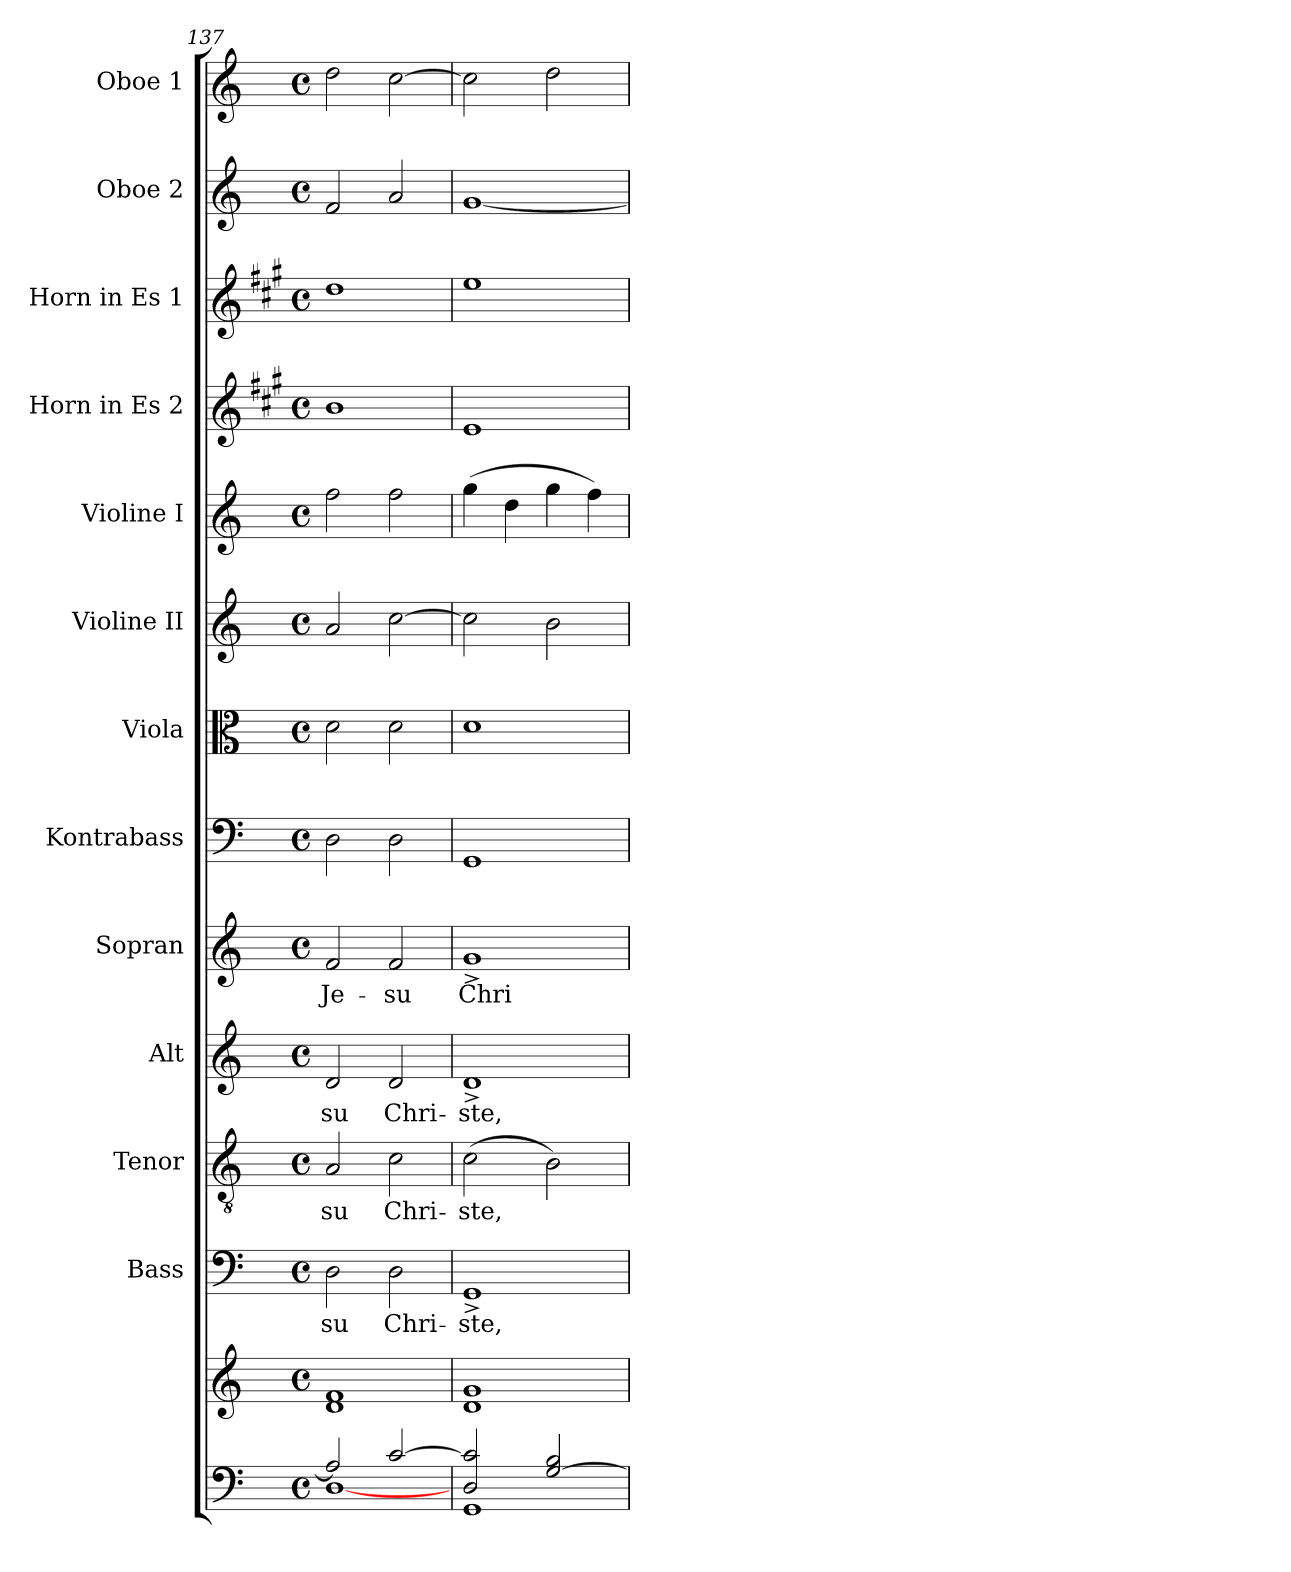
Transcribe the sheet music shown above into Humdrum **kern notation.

**kern	**kern	**kern	**text	**kern	**text	**kern	**text	**kern	**text	**kern	**kern	**kern	**kern	**kern	**kern	**kern	**kern
*part13	*part13	*part12	*part12	*part11	*part11	*part10	*part10	*part9	*part9	*part8	*part7	*part6	*part5	*part4	*part3	*part2	*part1
*staff14	*staff13	*staff12	*staff12	*staff11	*staff11	*staff10	*staff10	*staff9	*staff9	*staff8	*staff7	*staff6	*staff5	*staff4	*staff3	*staff2	*staff1
*	*	*I"Bass	*	*I"Tenor	*	*I"Alt	*	*I"Sopran	*	*I"Kontrabass	*I"Viola	*I"Violine II	*I"Violine I	*I"Horn in Es 2	*I"Horn in Es 1	*I"Oboe 2	*I"Oboe 1
*	*	*I'B.	*	*I'T.	*	*I'A.	*	*I'S.	*	*I'Kb.	*I'Vla.	*I'Vl. II	*I'Vl. I	*I'Hr. 2	*I'Hr. 1	*I'Ob. 2	*I'Ob. 1
*clefF4	*clefG2	*clefF4	*	*clefGv2	*	*clefG2	*	*clefG2	*	*clefF4	*clefC3	*clefG2	*clefG2	*clefG2	*clefG2	*clefG2	*clefG2
*	*	*	*	*	*	*	*	*	*	*ITrd7c12	*	*	*	*ITrd5c9	*ITrd5c9	*	*
*k[]	*k[]	*k[]	*	*k[]	*	*k[]	*	*k[]	*	*k[]	*k[]	*k[]	*k[]	*k[]	*k[]	*k[]	*k[]
*C:	*C:	*C:	*	*C:	*	*C:	*	*C:	*	*C:	*C:	*C:	*C:	*C:	*C:	*C:	*C:
*M4/4	*M4/4	*M4/4	*	*M4/4	*	*M4/4	*	*M4/4	*	*M4/4	*M4/4	*M4/4	*M4/4	*M4/4	*M4/4	*M4/4	*M4/4
*met(c)	*met(c)	*met(c)	*	*met(c)	*	*met(c)	*	*met(c)	*	*met(c)	*met(c)	*met(c)	*met(c)	*met(c)	*met(c)	*met(c)	*met(c)
=137	=137	=137	=137	=137	=137	=137	=137	=137	=137	=137	=137	=137	=137	=137	=137	=137	=137
*^	*^	*	*	*	*	*	*	*	*	*	*	*	*	*	*	*	*
!	!	!	!	!	!LO:LY:b	!	!LO:LY:b	!	!LO:LY:b	!	!LO:LY:b	!	!	!	!	!	!	!	!
2A/]	[<1D	1f	1d	2D\	-su	2A/	-su	2d/	-su	2f/	Je-	2DD\	2d\	2a/	2ff\	1d	1f	2f/	2dd\
!	!	!	!	!	!LO:LY:b	!	!LO:LY:b	!	!LO:LY:b	!	!LO:LY:b	!	!	!	!	!	!	!	!
[>2c/	.	.	.	2D\	Chri-	2c\	Chri-	2d/	Chri-	2f/	-su	2DD\	2d\	[2cc\	2ff\	.	.	2a/	[2cc\
=138	=138	=138	=138	=138	=138	=138	=138	=138	=138	=138	=138	=138	=138	=138	=138	=138	=138	=138	=138
!	!	!	!	!	!LO:LY:b	!	!LO:LY:b	!	!LO:LY:b	!	!LO:LY:b	!	!	!	!	!	!	!	!
2D/ 2c/]	1GG	1g	1d	1GG^>	-ste,	(>2c\	-ste,	1d^>	-ste,	1g^>	Chri-	1GGG	1d	2cc\]	(>4gg\	1G	1g	[1g	2cc\]
.	.	.	.	.	.	.	.	.	.	.	.	.	.	.	4dd\	.	.	.	.
[>2G/ 2B/	.	.	.	.	.	2B\)	.	.	.	.	.	.	.	2b\	4gg\	.	.	.	2dd\
.	.	.	.	.	.	.	.	.	.	.	.	.	.	.	4ff\)	.	.	.	.
*v	*v	*	*	*	*	*	*	*	*	*	*	*	*	*	*	*	*	*	*
*	*v	*v	*	*	*	*	*	*	*	*	*	*	*	*	*	*	*	*
=	=	=	=	=	=	=	=	=	=	=	=	=	=	=	=	=	=
*-	*-	*-	*-	*-	*-	*-	*-	*-	*-	*-	*-	*-	*-	*-	*-	*-	*-
